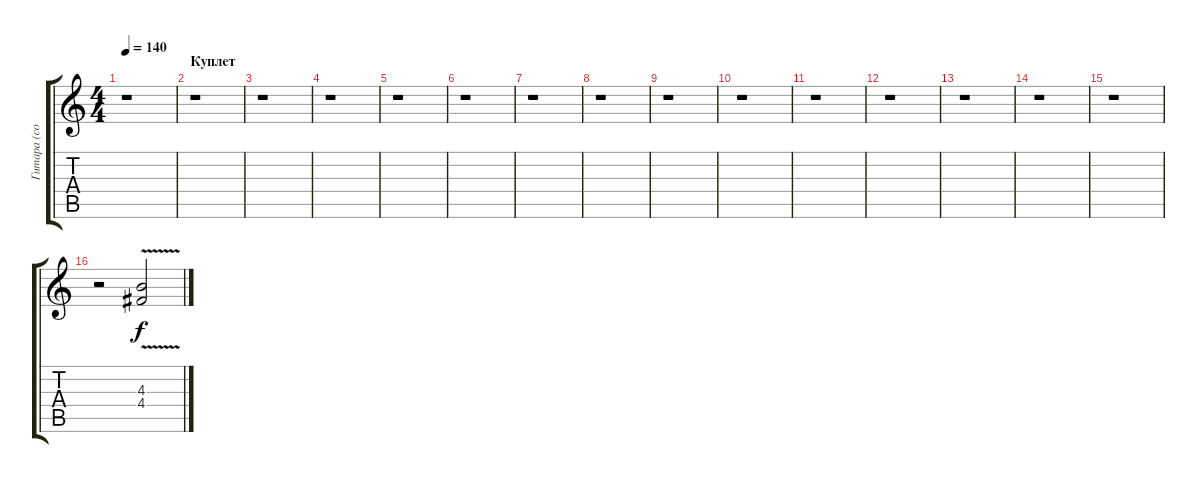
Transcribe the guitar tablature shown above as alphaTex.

\track ("Гитара (соло)" "Гитара (со") {instrument distortionguitar}
\staff {score tabs}
\tuning (E4 B3 G3 D3 A2 E2) {hide}
\ts (4 4)
\tempo 140
\clef g2
\ks c
r.1{dy f} |
\section ("" "Куплет")
r.1 |
r.1 |
r.1 |
r.1 |
r.1 |
r.1 |
r.1 |
r.1 |
r.1 |
r.1 |
r.1 |
r.1 |
r.1 |
r.1 |
r.2 (4.3 4.4{v}).2
